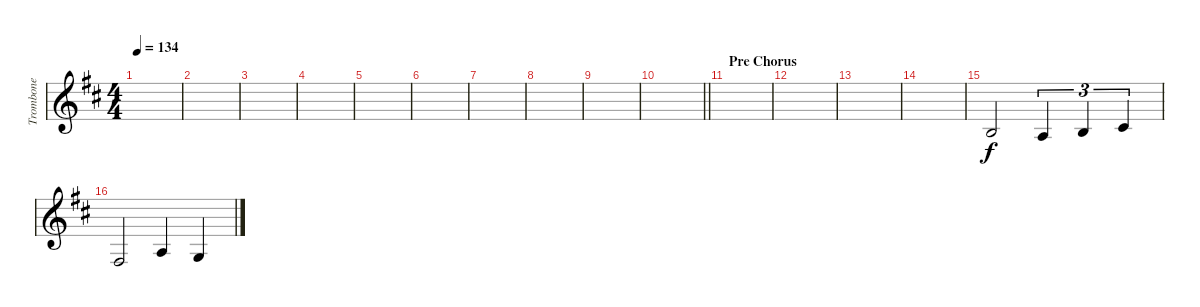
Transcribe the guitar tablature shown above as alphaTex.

\track ("Trombone" "Trombone") {instrument trombone}
\staff {score}
\tuning (E4 B3 G3 D3 A2 E2) {hide}
\ts (4 4)
\tempo 134
\clef g2
\ks bminor
|
|
|
|
|
|
|
|
|
\barLineRight lightlight
|
\section ("" "Pre Chorus")
|
|
|
|
0.2.2 2.3.4{tu (3 2)} 0.2.4{tu (3 2)} 2.2.4{tu (3 2)} |
4.4.2 2.3.4 0.3.4
